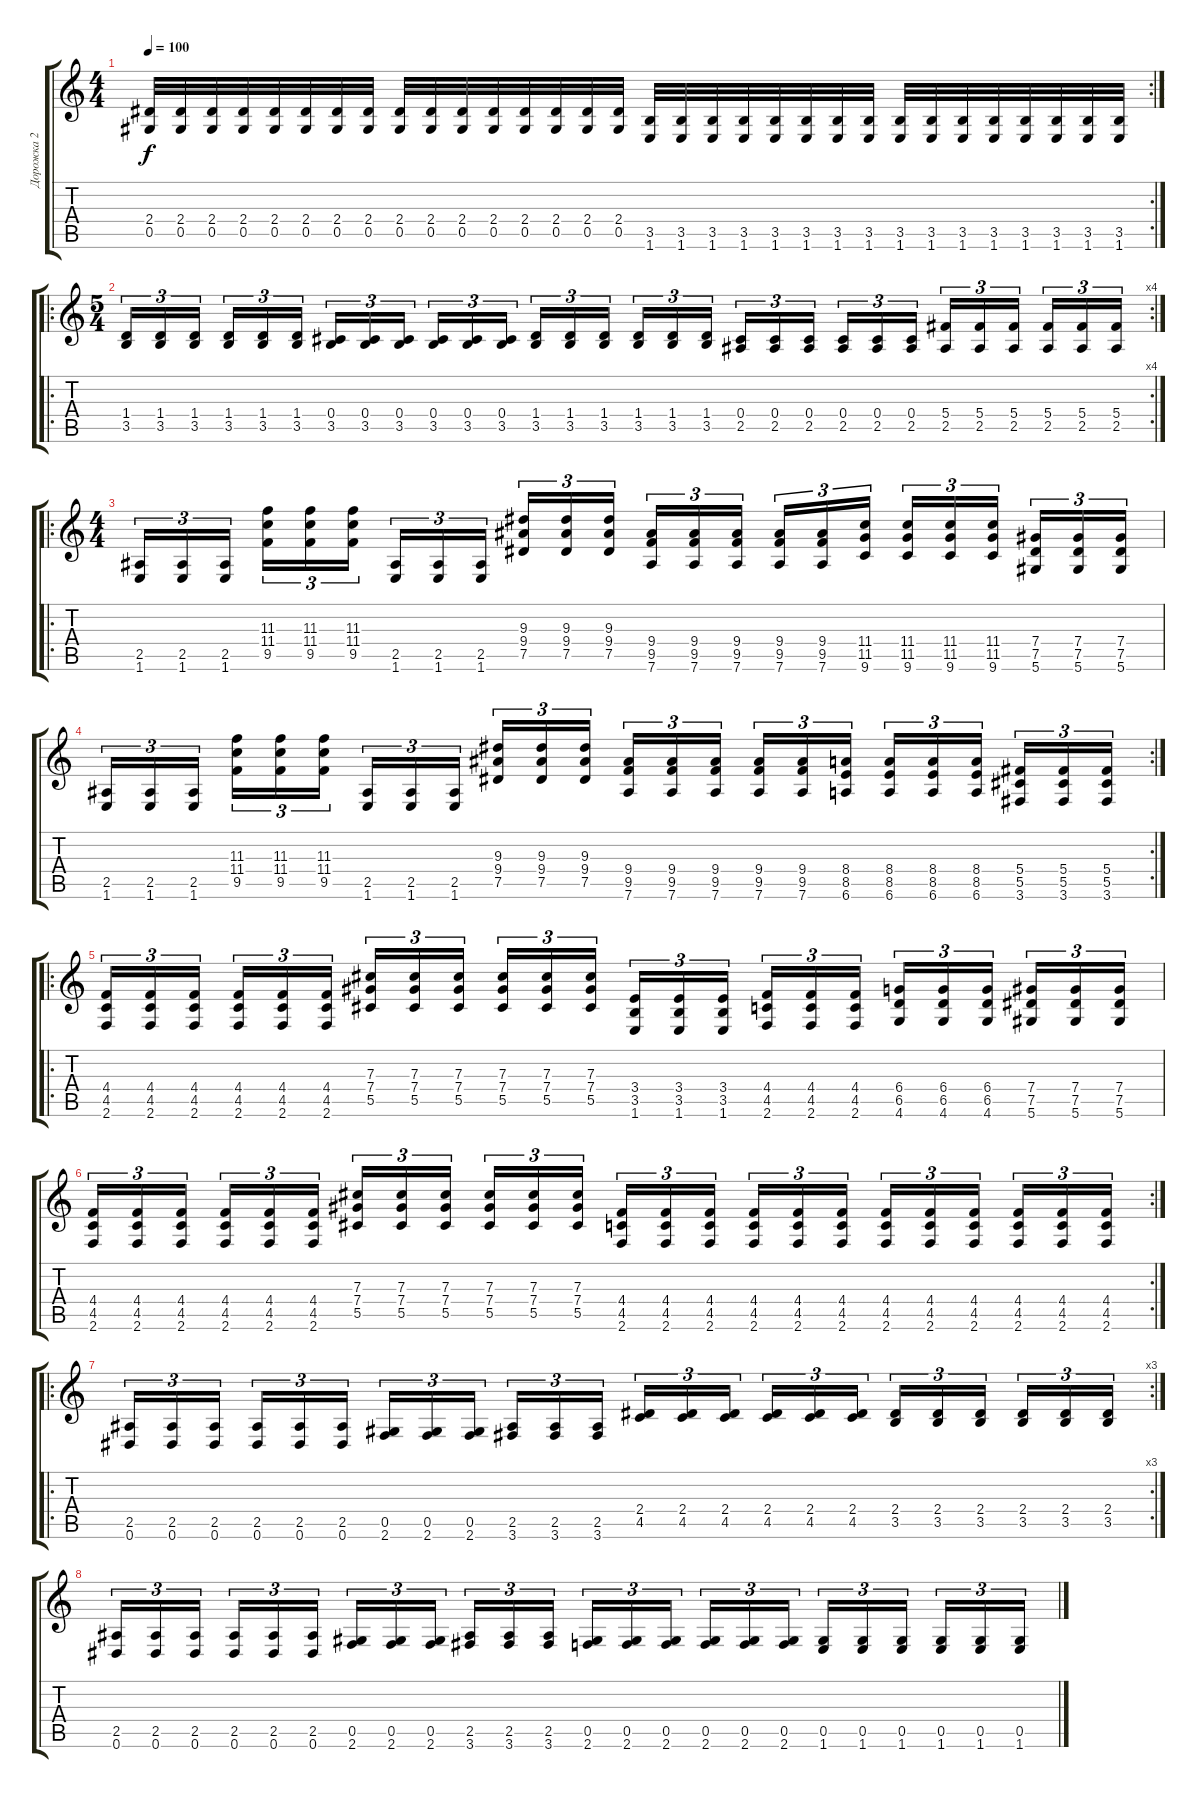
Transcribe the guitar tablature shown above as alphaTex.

\track ("Дорожка 2" "Дорожка 2") {instrument distortionguitar}
\staff {score tabs}
\tuning (Eb4 Bb3 Gb3 Db3 Ab2 Eb2) {hide}
\rc 2
\ts (4 4)
\tempo 100
\clef g2
\ks c
(2.4 0.5).32{dy f} (2.4 0.5).32 (2.4 0.5).32 (2.4 0.5).32 (2.4 0.5).32 (2.4 0.5).32 (2.4 0.5).32 (2.4 0.5).32 (2.4 0.5).32 (2.4 0.5).32 (2.4 0.5).32 (2.4 0.5).32 (2.4 0.5).32 (2.4 0.5).32 (2.4 0.5).32 (2.4 0.5).32 (3.5 1.6).32 (3.5 1.6).32 (3.5 1.6).32 (3.5 1.6).32 (3.5 1.6).32 (3.5 1.6).32 (3.5 1.6).32 (3.5 1.6).32 (3.5 1.6).32 (3.5 1.6).32 (3.5 1.6).32 (3.5 1.6).32 (3.5 1.6).32 (3.5 1.6).32 (3.5 1.6).32 (3.5 1.6).32 |
\ro
\rc 4
\ts (5 4)
(1.4 3.5).16{tu (3 2)} (1.4 3.5).16{tu (3 2)} (1.4 3.5).16{tu (3 2)} (1.4 3.5).16{tu (3 2)} (1.4 3.5).16{tu (3 2)} (1.4 3.5).16{tu (3 2)} (0.4 3.5).16{tu (3 2)} (0.4 3.5).16{tu (3 2)} (0.4 3.5).16{tu (3 2)} (0.4 3.5).16{tu (3 2)} (0.4 3.5).16{tu (3 2)} (0.4 3.5).16{tu (3 2)} (1.4 3.5).16{tu (3 2)} (1.4 3.5).16{tu (3 2)} (1.4 3.5).16{tu (3 2)} (1.4 3.5).16{tu (3 2)} (1.4 3.5).16{tu (3 2)} (1.4 3.5).16{tu (3 2)} (0.4 2.5).16{tu (3 2)} (0.4 2.5).16{tu (3 2)} (0.4 2.5).16{tu (3 2)} (0.4 2.5).16{tu (3 2)} (0.4 2.5).16{tu (3 2)} (0.4 2.5).16{tu (3 2)} (5.4 2.5).16{tu (3 2)} (5.4 2.5).16{tu (3 2)} (5.4 2.5).16{tu (3 2)} (5.4 2.5).16{tu (3 2)} (5.4 2.5).16{tu (3 2)} (5.4 2.5).16{tu (3 2)} |
\ro
\ts (4 4)
(2.5 1.6).16{tu (3 2)} (2.5 1.6).16{tu (3 2)} (2.5 1.6).16{tu (3 2)} (11.3 11.4 9.5).16{tu (3 2)} (11.3 11.4 9.5).16{tu (3 2)} (11.3 11.4 9.5).16{tu (3 2)} (2.5 1.6).16{tu (3 2)} (2.5 1.6).16{tu (3 2)} (2.5 1.6).16{tu (3 2)} (9.3 9.4 7.5).16{tu (3 2)} (9.3 9.4 7.5).16{tu (3 2)} (9.3 9.4 7.5).16{tu (3 2)} (9.4 9.5 7.6).16{tu (3 2)} (9.4 9.5 7.6).16{tu (3 2)} (9.4 9.5 7.6).16{tu (3 2)} (9.4 9.5 7.6).16{tu (3 2)} (9.4 9.5 7.6).16{tu (3 2)} (11.4 11.5 9.6).16{tu (3 2)} (11.4 11.5 9.6).16{tu (3 2)} (11.4 11.5 9.6).16{tu (3 2)} (11.4 11.5 9.6).16{tu (3 2)} (7.4 7.5 5.6).16{tu (3 2)} (7.4 7.5 5.6).16{tu (3 2)} (7.4 7.5 5.6).16{tu (3 2)} |
\rc 2
(2.5 1.6).16{tu (3 2)} (2.5 1.6).16{tu (3 2)} (2.5 1.6).16{tu (3 2)} (11.3 11.4 9.5).16{tu (3 2)} (11.3 11.4 9.5).16{tu (3 2)} (11.3 11.4 9.5).16{tu (3 2)} (2.5 1.6).16{tu (3 2)} (2.5 1.6).16{tu (3 2)} (2.5 1.6).16{tu (3 2)} (9.3 9.4 7.5).16{tu (3 2)} (9.3 9.4 7.5).16{tu (3 2)} (9.3 9.4 7.5).16{tu (3 2)} (9.4 9.5 7.6).16{tu (3 2)} (9.4 9.5 7.6).16{tu (3 2)} (9.4 9.5 7.6).16{tu (3 2)} (9.4 9.5 7.6).16{tu (3 2)} (9.4 9.5 7.6).16{tu (3 2)} (8.4 8.5 6.6).16{tu (3 2)} (8.4 8.5 6.6).16{tu (3 2)} (8.4 8.5 6.6).16{tu (3 2)} (8.4 8.5 6.6).16{tu (3 2)} (5.4 5.5 3.6).16{tu (3 2)} (5.4 5.5 3.6).16{tu (3 2)} (5.4 5.5 3.6).16{tu (3 2)} |
\ro
(4.4 4.5 2.6).16{tu (3 2)} (4.4 4.5 2.6).16{tu (3 2)} (4.4 4.5 2.6).16{tu (3 2)} (4.4 4.5 2.6).16{tu (3 2)} (4.4 4.5 2.6).16{tu (3 2)} (4.4 4.5 2.6).16{tu (3 2)} (7.3 7.4 5.5).16{tu (3 2)} (7.3 7.4 5.5).16{tu (3 2)} (7.3 7.4 5.5).16{tu (3 2)} (7.3 7.4 5.5).16{tu (3 2)} (7.3 7.4 5.5).16{tu (3 2)} (7.3 7.4 5.5).16{tu (3 2)} (3.4 3.5 1.6).16{tu (3 2)} (3.4 3.5 1.6).16{tu (3 2)} (3.4 3.5 1.6).16{tu (3 2)} (4.4 4.5 2.6).16{tu (3 2)} (4.4 4.5 2.6).16{tu (3 2)} (4.4 4.5 2.6).16{tu (3 2)} (6.4 6.5 4.6).16{tu (3 2)} (6.4 6.5 4.6).16{tu (3 2)} (6.4 6.5 4.6).16{tu (3 2)} (7.4 7.5 5.6).16{tu (3 2)} (7.4 7.5 5.6).16{tu (3 2)} (7.4 7.5 5.6).16{tu (3 2)} |
\rc 2
(4.4 4.5 2.6).16{tu (3 2)} (4.4 4.5 2.6).16{tu (3 2)} (4.4 4.5 2.6).16{tu (3 2)} (4.4 4.5 2.6).16{tu (3 2)} (4.4 4.5 2.6).16{tu (3 2)} (4.4 4.5 2.6).16{tu (3 2)} (7.3 7.4 5.5).16{tu (3 2)} (7.3 7.4 5.5).16{tu (3 2)} (7.3 7.4 5.5).16{tu (3 2)} (7.3 7.4 5.5).16{tu (3 2)} (7.3 7.4 5.5).16{tu (3 2)} (7.3 7.4 5.5).16{tu (3 2)} (4.4 4.5 2.6).16{tu (3 2)} (4.4 4.5 2.6).16{tu (3 2)} (4.4 4.5 2.6).16{tu (3 2)} (4.4 4.5 2.6).16{tu (3 2)} (4.4 4.5 2.6).16{tu (3 2)} (4.4 4.5 2.6).16{tu (3 2)} (4.4 4.5 2.6).16{tu (3 2)} (4.4 4.5 2.6).16{tu (3 2)} (4.4 4.5 2.6).16{tu (3 2)} (4.4 4.5 2.6).16{tu (3 2)} (4.4 4.5 2.6).16{tu (3 2)} (4.4 4.5 2.6).16{tu (3 2)} |
\ro
\rc 3
(2.5 0.6).16{tu (3 2)} (2.5 0.6).16{tu (3 2)} (2.5 0.6).16{tu (3 2)} (2.5 0.6).16{tu (3 2)} (2.5 0.6).16{tu (3 2)} (2.5 0.6).16{tu (3 2)} (0.5 2.6).16{tu (3 2)} (0.5 2.6).16{tu (3 2)} (0.5 2.6).16{tu (3 2)} (2.5 3.6).16{tu (3 2)} (2.5 3.6).16{tu (3 2)} (2.5 3.6).16{tu (3 2)} (2.4 4.5).16{tu (3 2)} (2.4 4.5).16{tu (3 2)} (2.4 4.5).16{tu (3 2)} (2.4 4.5).16{tu (3 2)} (2.4 4.5).16{tu (3 2)} (2.4 4.5).16{tu (3 2)} (2.4 3.5).16{tu (3 2)} (2.4 3.5).16{tu (3 2)} (2.4 3.5).16{tu (3 2)} (2.4 3.5).16{tu (3 2)} (2.4 3.5).16{tu (3 2)} (2.4 3.5).16{tu (3 2)} |
(2.5 0.6).16{tu (3 2)} (2.5 0.6).16{tu (3 2)} (2.5 0.6).16{tu (3 2)} (2.5 0.6).16{tu (3 2)} (2.5 0.6).16{tu (3 2)} (2.5 0.6).16{tu (3 2)} (0.5 2.6).16{tu (3 2)} (0.5 2.6).16{tu (3 2)} (0.5 2.6).16{tu (3 2)} (2.5 3.6).16{tu (3 2)} (2.5 3.6).16{tu (3 2)} (2.5 3.6).16{tu (3 2)} (0.5 2.6).16{tu (3 2)} (0.5 2.6).16{tu (3 2)} (0.5 2.6).16{tu (3 2)} (0.5 2.6).16{tu (3 2)} (0.5 2.6).16{tu (3 2)} (0.5 2.6).16{tu (3 2)} (0.5 1.6).16{tu (3 2)} (0.5 1.6).16{tu (3 2)} (0.5 1.6).16{tu (3 2)} (0.5 1.6).16{tu (3 2)} (0.5 1.6).16{tu (3 2)} (0.5 1.6).16{tu (3 2)}
